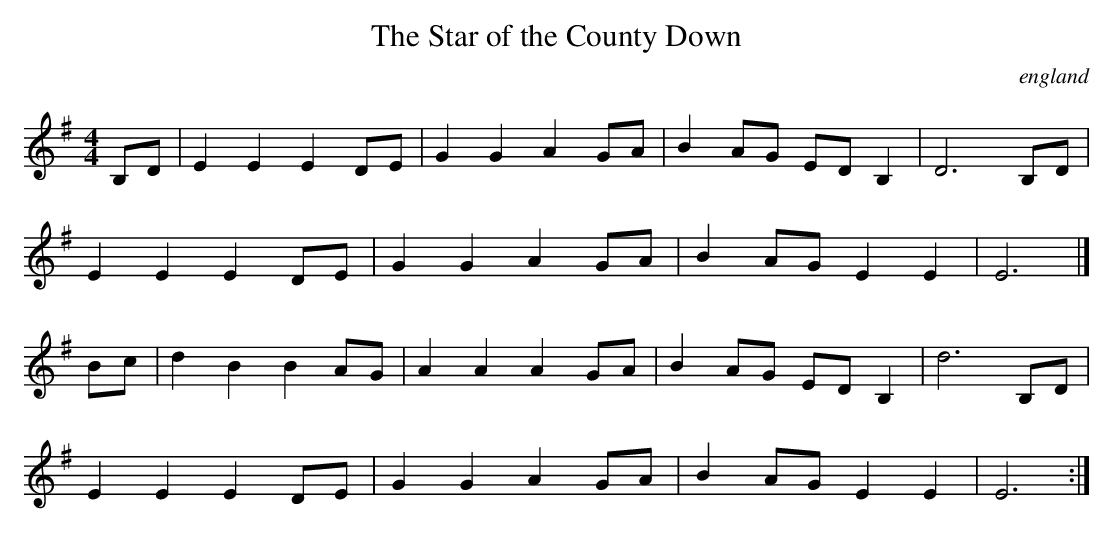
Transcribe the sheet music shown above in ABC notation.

X:1
T:Star of the County Down, The
O:england
M:4/4
L:1/8
K:Em
B,D|E2 E2 E2 DE|G2 G2 A2 GA|B2 AG ED B,2|D6 B,D|
E2 E2 E2 DE|G2 G2 A2 GA|B2 AG E2 E2|E6|]
Bc|d2 B2 B2 AG|A2 A2 A2 GA|B2 AG ED B,2|d6 B,D|
E2 E2 E2 DE|G2 G2 A2 GA|B2 AG E2 E2|E6:|]
